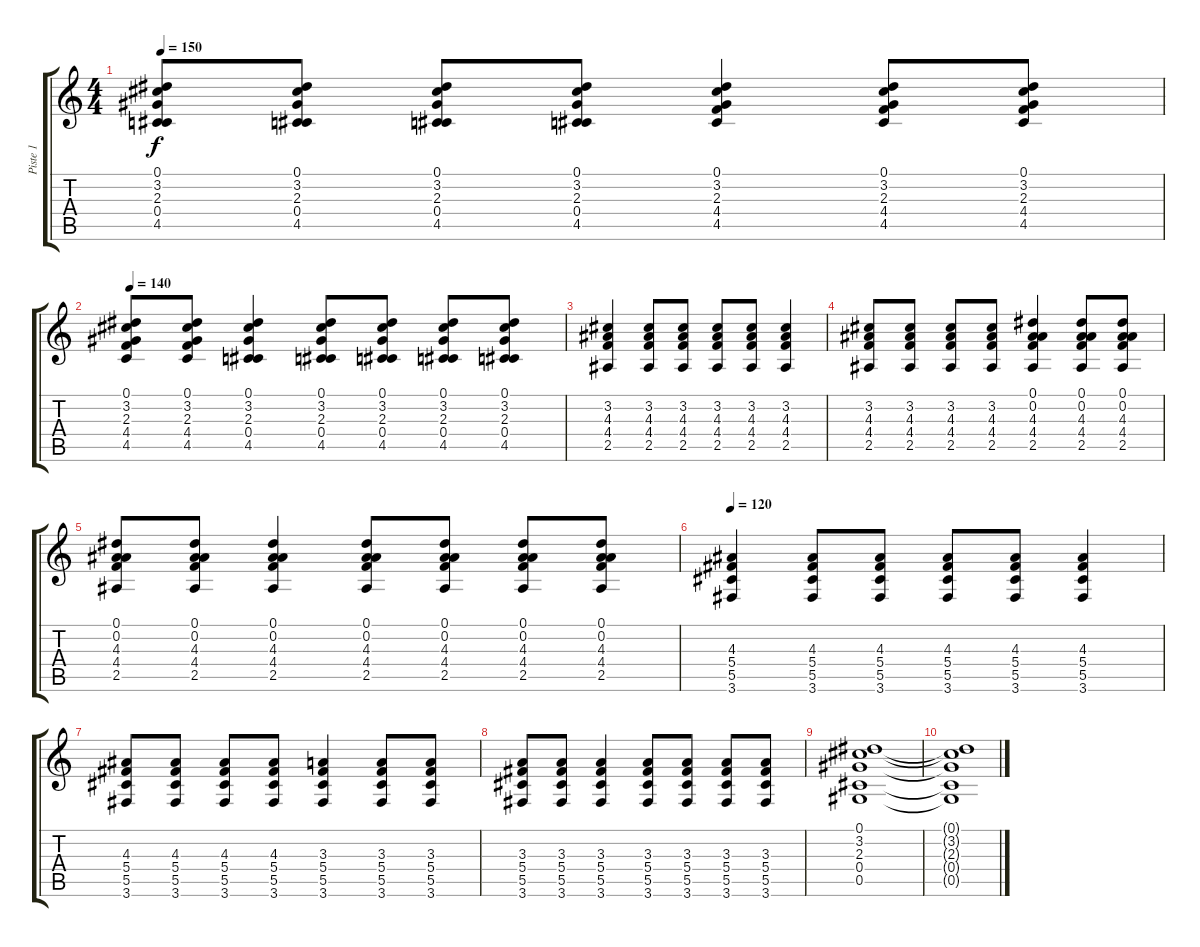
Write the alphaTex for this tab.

\track ("Piste 1" "Piste 1") {instrument acousticguitarsteel}
\staff {score tabs}
\tuning (Eb4 Bb3 Gb3 Db3 Ab2 Eb2) {hide}
\ts (4 4)
\tempo 150
\clef g2
\ks c
(0.1 3.2 2.3 0.4 4.5).8{dy f} (0.1 3.2 2.3 0.4 4.5).8 (0.1 3.2 2.3 0.4 4.5).8 (0.1 3.2 2.3 0.4 4.5).8 (0.1 3.2 2.3 4.4 4.5).4 (0.1 3.2 2.3 4.4 4.5).8 (0.1 3.2 2.3 4.4 4.5).8 |
\tempo 140
(0.1 3.2 2.3 4.4 4.5).8 (0.1 3.2 2.3 4.4 4.5).8 (0.1 3.2 2.3 0.4 4.5).4 (0.1 3.2 2.3 0.4 4.5).8 (0.1 3.2 2.3 0.4 4.5).8 (0.1 3.2 2.3 0.4 4.5).8 (0.1 3.2 2.3 0.4 4.5).8 |
(3.2 4.3 4.4 2.5).4 (3.2 4.3 4.4 2.5).8 (3.2 4.3 4.4 2.5).8 (3.2 4.3 4.4 2.5).8 (3.2 4.3 4.4 2.5).8 (3.2 4.3 4.4 2.5).4 |
(3.2 4.3 4.4 2.5).8 (3.2 4.3 4.4 2.5).8 (3.2 4.3 4.4 2.5).8 (3.2 4.3 4.4 2.5).8 (0.1 0.2 4.3 4.4 2.5).4 (0.1 0.2 4.3 4.4 2.5).8 (0.1 0.2 4.3 4.4 2.5).8 |
(0.1 0.2 4.3 4.4 2.5).8 (0.1 0.2 4.3 4.4 2.5).8 (0.1 0.2 4.3 4.4 2.5).4 (0.1 0.2 4.3 4.4 2.5).8 (0.1 0.2 4.3 4.4 2.5).8 (0.1 0.2 4.3 4.4 2.5).8 (0.1 0.2 4.3 4.4 2.5).8 |
\tempo 120
(4.3 5.4 5.5 3.6).4 (4.3 5.4 5.5 3.6).8 (4.3 5.4 5.5 3.6).8 (4.3 5.4 5.5 3.6).8 (4.3 5.4 5.5 3.6).8 (4.3 5.4 5.5 3.6).4 |
(4.3 5.4 5.5 3.6).8 (4.3 5.4 5.5 3.6).8 (4.3 5.4 5.5 3.6).8 (4.3 5.4 5.5 3.6).8 (3.3 5.4 5.5 3.6).4 (3.3 5.4 5.5 3.6).8 (3.3 5.4 5.5 3.6).8 |
(3.3 5.4 5.5 3.6).8 (3.3 5.4 5.5 3.6).8 (3.3 5.4 5.5 3.6).4 (3.3 5.4 5.5 3.6).8 (3.3 5.4 5.5 3.6).8 (3.3 5.4 5.5 3.6).8 (3.3 5.4 5.5 3.6).8 |
(0.1 3.2 2.3 0.4 0.5).1 |
(0.1{t} 3.2{t} 2.3{t} 0.4{t} 0.5{t}).1
